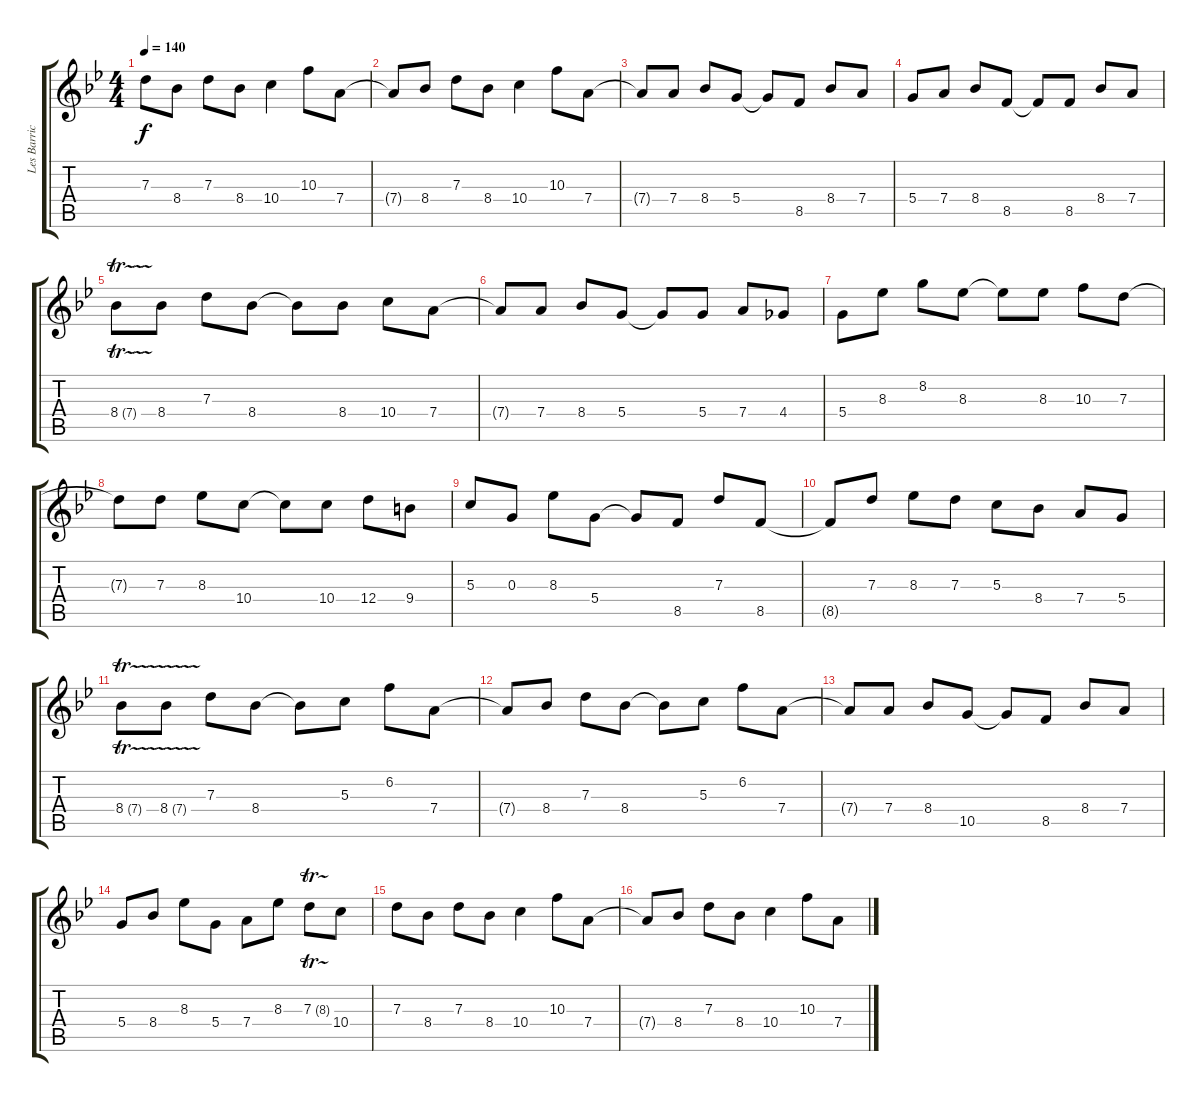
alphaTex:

\track ("Les Barricades Mysterieuses " "Les Barric") {instrument distortionguitar}
\staff {score tabs}
\tuning (E4 B3 G3 D3 A2 E2) {hide}
\ts (4 4)
\tempo 140
\clef g2
\ks bb
7.3.8{dy f} 8.4.8 7.3.8 8.4.8 10.4.4 10.3.8 7.4.8 |
7.4{t}.8 8.4.8 7.3.8 8.4.8 10.4.4 10.3.8 7.4.8 |
7.4{t}.8 7.4.8 8.4.8 5.4.8 5.4{t}.8 8.5.8 8.4.8 7.4.8 |
5.4.8 7.4.8 8.4.8 8.5.8 8.5{t}.8 8.5.8 8.4.8 7.4.8 |
8.4{tr (7 32)}.8 8.4.8 7.3.8 8.4.8 8.4{t}.8 8.4.8 10.4.8 7.4.8 |
7.4{t}.8 7.4.8 8.4.8 5.4.8 5.4{t}.8 5.4.8 7.4.8 4.4.8 |
5.4.8 8.3.8 8.2.8 8.3.8 8.3{t}.8 8.3.8 10.3.8 7.3.8 |
7.3{t}.8 7.3.8 8.3.8 10.4.8 10.4{t}.8 10.4.8 12.4.8 9.4.8 |
5.3.8 0.3.8 8.3.8 5.4.8 5.4{t}.8 8.5.8 7.3.8 8.5.8 |
8.5{t}.8 7.3.8 8.3.8 7.3.8 5.3.8 8.4.8 7.4.8 5.4.8 |
8.4{tr (7 32)}.8 8.4{tr (7 32)}.8 7.3.8 8.4.8 8.4{t}.8 5.3.8 6.2.8 7.4.8 |
7.4{t}.8 8.4.8 7.3.8 8.4.8 8.4{t}.8 5.3.8 6.2.8 7.4.8 |
7.4{t}.8 7.4.8 8.4.8 10.5.8 10.5{t}.8 8.5.8 8.4.8 7.4.8 |
5.4.8 8.4.8 8.3.8 5.4.8 7.4.8 8.3.8 7.3{tr (8 32)}.8 10.4.8 |
7.3.8 8.4.8 7.3.8 8.4.8 10.4.4 10.3.8 7.4.8 |
7.4{t}.8 8.4.8 7.3.8 8.4.8 10.4.4 10.3.8 7.4.8
